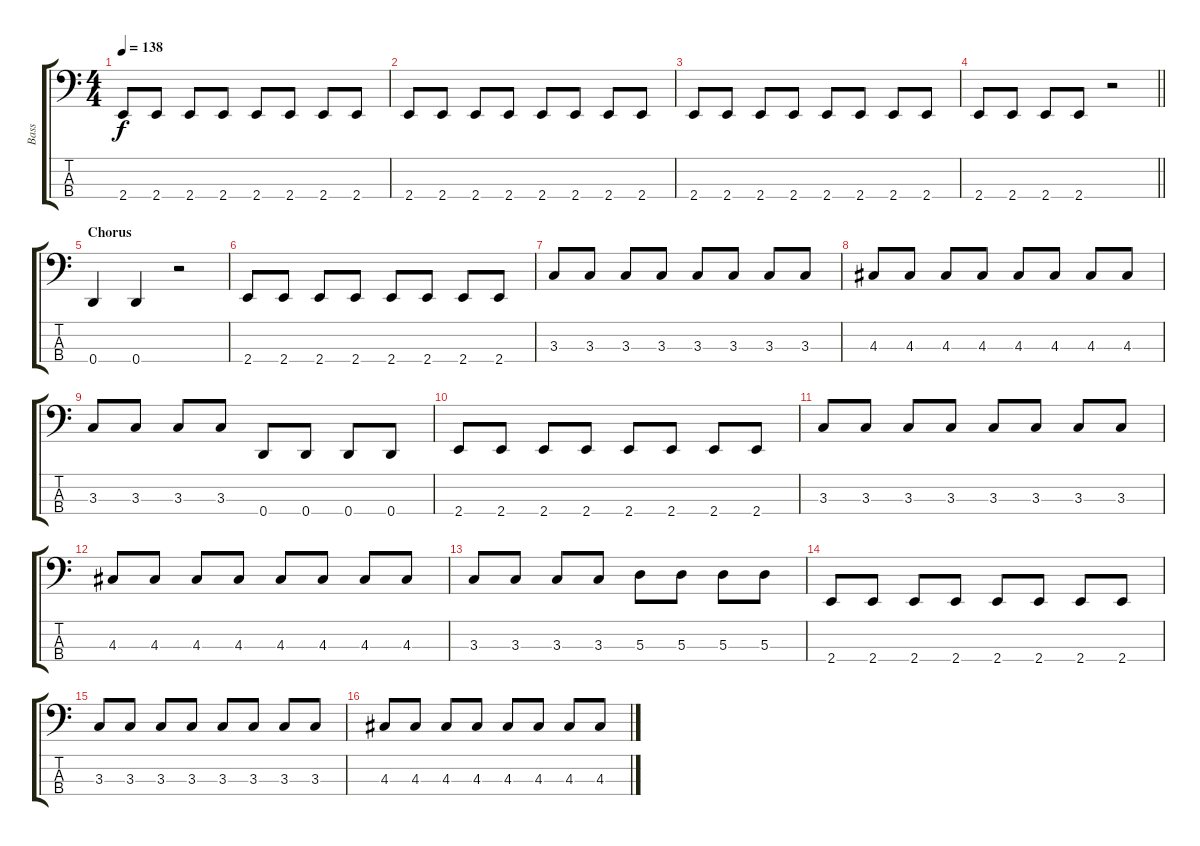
\track ("Bass" "Bass") {instrument electricbasspick}
\staff {score tabs}
\tuning (G2 D2 A1 D1) {hide}
\ts (4 4)
\tempo 138
\clef f4
\ks c
2.4.8{dy f} 2.4.8 2.4.8 2.4.8 2.4.8 2.4.8 2.4.8 2.4.8 |
2.4.8 2.4.8 2.4.8 2.4.8 2.4.8 2.4.8 2.4.8 2.4.8 |
2.4.8 2.4.8 2.4.8 2.4.8 2.4.8 2.4.8 2.4.8 2.4.8 |
\barLineRight lightlight
2.4.8 2.4.8 2.4.8 2.4.8 r.2 |
\section ("" "Chorus")
0.4.4{instrument lead8bassandlead} 0.4.4 r.2 |
2.4.8 2.4.8 2.4.8 2.4.8 2.4.8 2.4.8 2.4.8 2.4.8 |
3.3.8 3.3.8 3.3.8 3.3.8 3.3.8 3.3.8 3.3.8 3.3.8 |
4.3.8 4.3.8 4.3.8 4.3.8 4.3.8 4.3.8 4.3.8 4.3.8 |
3.3.8 3.3.8 3.3.8 3.3.8 0.4.8 0.4.8 0.4.8 0.4.8 |
2.4.8 2.4.8 2.4.8 2.4.8 2.4.8 2.4.8 2.4.8 2.4.8 |
3.3.8 3.3.8 3.3.8 3.3.8 3.3.8 3.3.8 3.3.8 3.3.8 |
4.3.8 4.3.8 4.3.8 4.3.8 4.3.8 4.3.8 4.3.8 4.3.8 |
3.3.8 3.3.8 3.3.8 3.3.8 5.3.8 5.3.8 5.3.8 5.3.8 |
2.4.8 2.4.8 2.4.8 2.4.8 2.4.8 2.4.8 2.4.8 2.4.8 |
3.3.8 3.3.8 3.3.8 3.3.8 3.3.8 3.3.8 3.3.8 3.3.8 |
4.3.8 4.3.8 4.3.8 4.3.8 4.3.8 4.3.8 4.3.8 4.3.8
